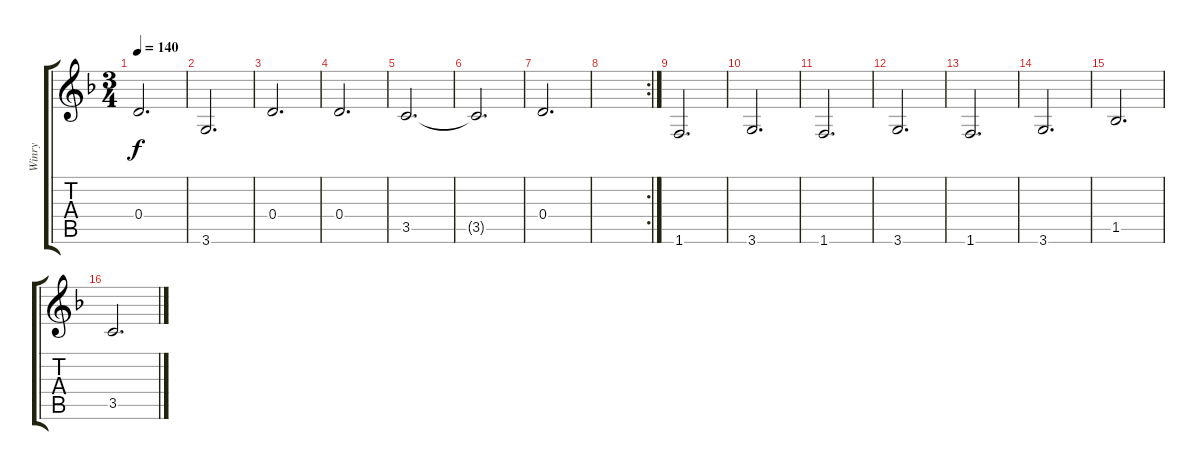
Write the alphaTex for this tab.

\track ("Winry" "Winry") {instrument acousticguitarsteel}
\staff {score tabs}
\tuning (E4 B3 G3 D3 A2 E2) {hide}
\ts (3 4)
\tempo 140
\clef g2
\ks dminor
0.4.2{d dy f} |
3.6.2{d} |
0.4.2{d} |
0.4.2{d} |
3.5.2{d} |
3.5{t}.2{d} |
0.4.2{d} |
\rc 2
|
1.6.2{d} |
3.6.2{d} |
1.6.2{d} |
3.6.2{d} |
1.6.2{d} |
3.6.2{d} |
1.5.2{d} |
3.5.2{d}
